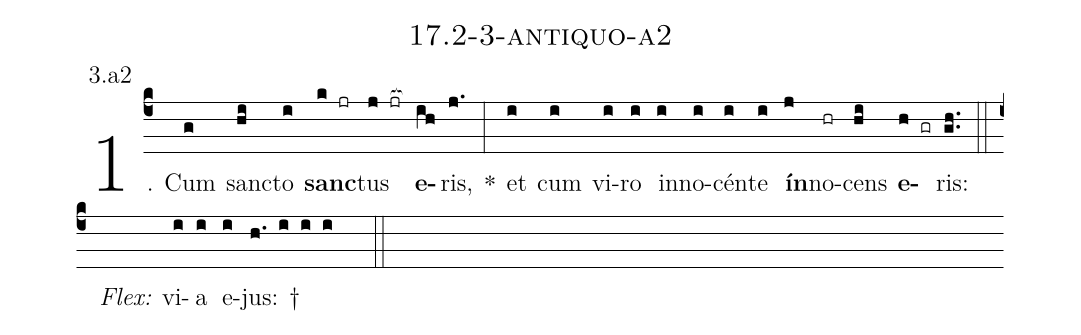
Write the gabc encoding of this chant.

name: 17.2-3-antiquo-a2;
annotation: 3.a2;
%%
(c4)1. Cum(g) sanc(hi)to(i) <b>sanc</b>(k jr)tus(j jr[ocb:1{]) <b>e</b>(ih[ocb:0}])ris,(j.) *(:) et(i) cum(i) vi(i)ro(i) in(i)no(i)cén(i)te(i) <b>ín</b>(j)no(hr)cens(hi) <b>e</b>(h gr)ris:(gh..) (::)
<i>Flex:</i>()  vi(i)a(i) e(i)jus: †(h. i i i  ::)
